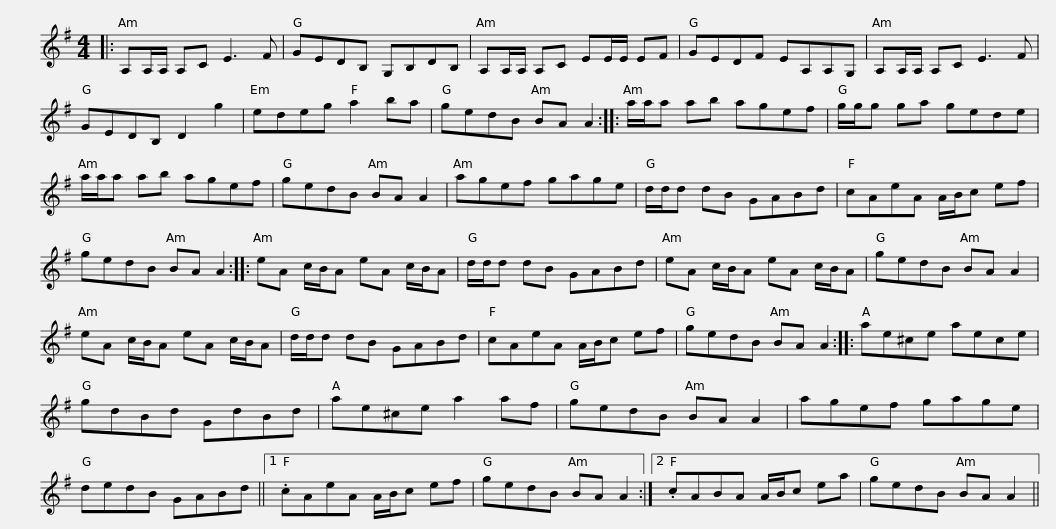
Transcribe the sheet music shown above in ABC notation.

X:1
L:1/8
M:4/4
I:linebreak $
K:G
V:1 treble
V:1
|: A,A,/A,/ A,C E3 F | GEDB, G,B,DB, | A,A,/A,/ A,C EE/E/ EF | GEDF EA,A,G, |$ A,A,/A,/ A,C E3 F | %5
 GEDB, D2 g2 | edeg a2 ba | gedB BA A2 :: a/a/a ab agef |$ g/g/g ga gede | %10
 a/a/a ab agef | gedB BA A2 | agef gage | d/d/d dB GABd |$ cAeA A/B/c ef | %15
 gedB BA A2 :: eA c/B/A eA c/B/A | d/d/d dB GABd | eA c/B/A eA c/B/A |$ gedB BA A2 | %20
 eA c/B/A eA c/B/A | d/d/d dB GABd | cAeA A/B/c ef | gedB BA A2 ::$ ae^ce aece | %25
 gdBd GdBd | ae^ce a2 af | gedB BA A2 | agef gage |$ dedB GABd ||1 %30
 .cAeA A/B/c ef | gedB BA A2 :|2 .cABA A/B/c ea | gedB BA A2 || %34
